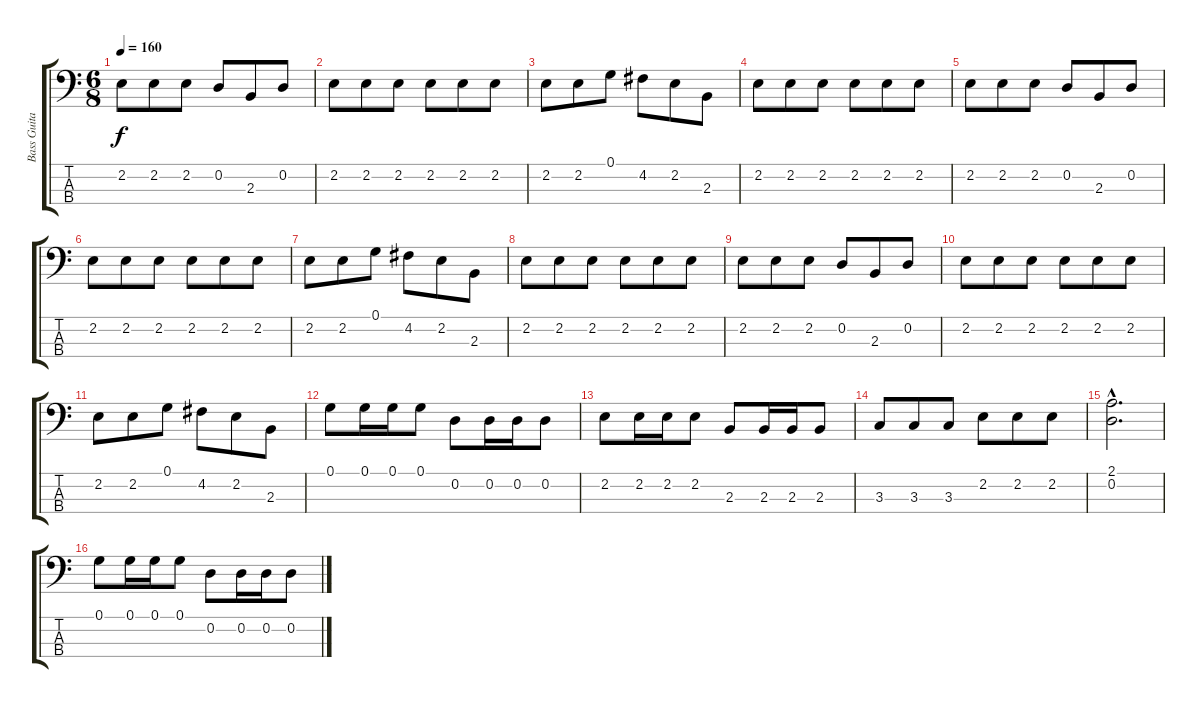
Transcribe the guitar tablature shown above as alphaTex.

\track ("Bass Guitar" "Bass Guita") {instrument electricbassfinger}
\staff {score tabs}
\tuning (G2 D2 A1 E1) {hide}
\ts (6 8)
\tempo 160
\clef f4
\ks c
2.2.8{dy f} 2.2.8 2.2.8 0.2.8 2.3.8 0.2.8 |
2.2.8 2.2.8 2.2.8 2.2.8 2.2.8 2.2.8 |
2.2.8 2.2.8 0.1.8 4.2.8 2.2.8 2.3.8 |
2.2.8 2.2.8 2.2.8 2.2.8 2.2.8 2.2.8 |
2.2.8 2.2.8 2.2.8 0.2.8 2.3.8 0.2.8 |
2.2.8 2.2.8 2.2.8 2.2.8 2.2.8 2.2.8 |
2.2.8 2.2.8 0.1.8 4.2.8 2.2.8 2.3.8 |
2.2.8 2.2.8 2.2.8 2.2.8 2.2.8 2.2.8 |
2.2.8 2.2.8 2.2.8 0.2.8 2.3.8 0.2.8 |
2.2.8 2.2.8 2.2.8 2.2.8 2.2.8 2.2.8 |
2.2.8 2.2.8 0.1.8 4.2.8 2.2.8 2.3.8 |
0.1.8 0.1.16 0.1.16 0.1.8 0.2.8 0.2.16 0.2.16 0.2.8 |
2.2.8 2.2.16 2.2.16 2.2.8 2.3.8 2.3.16 2.3.16 2.3.8 |
3.3.8 3.3.8 3.3.8 2.2.8 2.2.8 2.2.8 |
(2.1{hac} 0.2{hac}).2{d} |
0.1.8 0.1.16 0.1.16 0.1.8 0.2.8 0.2.16 0.2.16 0.2.8
